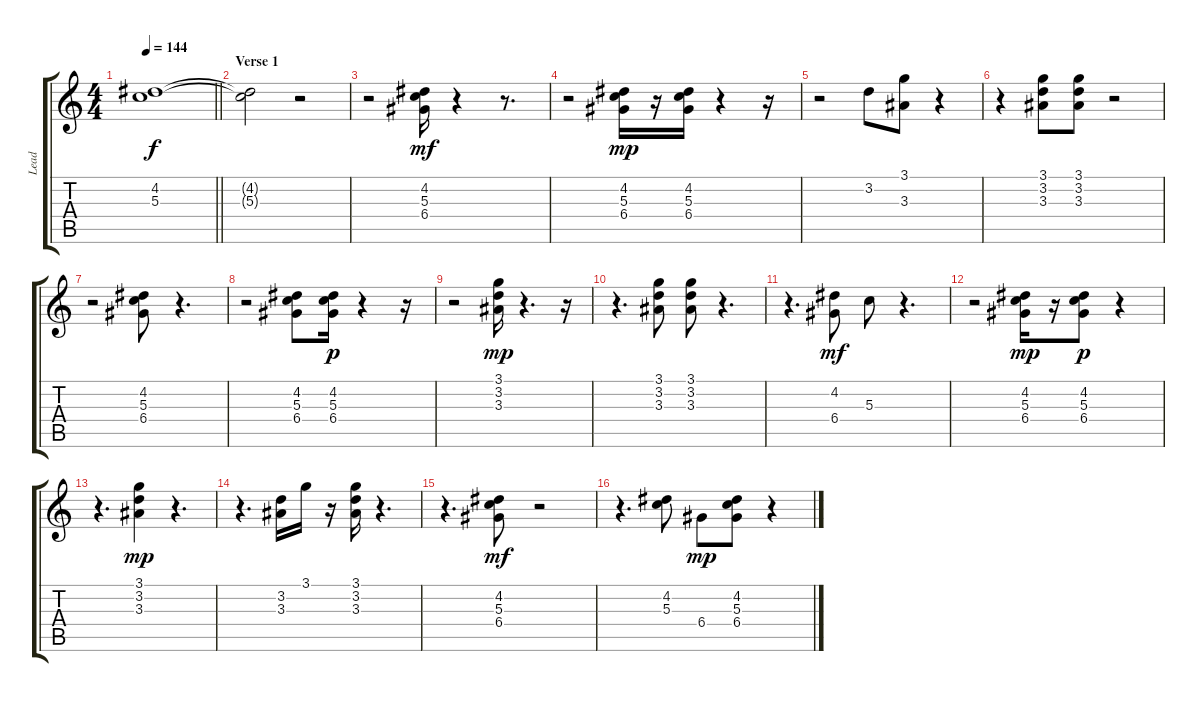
\track ("Lead" "Lead") {instrument electricguitarjazz}
\staff {score tabs}
\tuning (E4 B3 G3 D3 A2 E2) {hide}
\ts (4 4)
\tempo 144
\clef g2
\barLineRight lightlight
\ks c
(4.2{t} 5.3{t}).1{dy f} |
\section ("" "Verse 1")
(4.2{t} 5.3{t}).2 r.2 |
r.2 (4.2 5.3 6.4).16{dy mf} r.4 r.8{d} |
r.2 (4.2 5.3 6.4).16{dy mp} r.16 (4.2 5.3 6.4).16 r.4 r.16 |
r.2 3.2.8 (3.1 3.3).8 r.4 |
r.4 (3.1 3.2 3.3).8 (3.1 3.2 3.3).8 r.2 |
r.2 (4.2 5.3 6.4).8 r.4{d} |
r.2 (4.2 5.3 6.4).8 (4.2 5.3 6.4).16{dy p} r.4 r.16 |
r.2 (3.1 3.2 3.3).16{dy mp} r.4{d} r.16 |
r.4{d} (3.1 3.2 3.3).8 (3.1 3.2 3.3).8 r.4{d} |
r.4{d} (4.2 6.4).8{dy mf} 5.3.8 r.4{d} |
r.2 (4.2 5.3 6.4).16{dy mp} r.16 (4.2 5.3 6.4).8{dy p} r.4 |
r.4{d} (3.1 3.2 3.3).4{dy mp} r.4{d} |
r.4{d} (3.2 3.3).16 3.1.16 r.16 (3.1 3.2 3.3).16 r.4{d} |
r.4{d} (4.2 5.3 6.4).8{dy mf} r.2 |
r.4{d} (4.2 5.3).8 6.4.8{dy mp} (4.2 5.3 6.4).8 r.4
